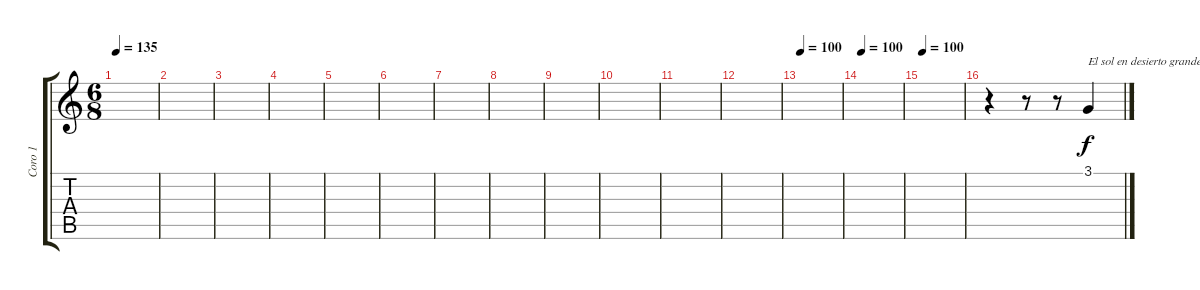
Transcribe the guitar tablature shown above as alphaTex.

\track ("Coro 1" "Coro 1") {instrument choiraahs}
\staff {score tabs}
\tuning (E4 B3 G3 D3 A2 E2) {hide}
\ts (6 8)
\tempo 135
\clef g2
\ks c
|
|
|
|
|
|
|
|
|
|
|
|
\tempo 100
|
\tempo 100
|
\tempo 100
|
r.4 r.8 r.8 3.1.4{txt "El sol en desierto grande"}
